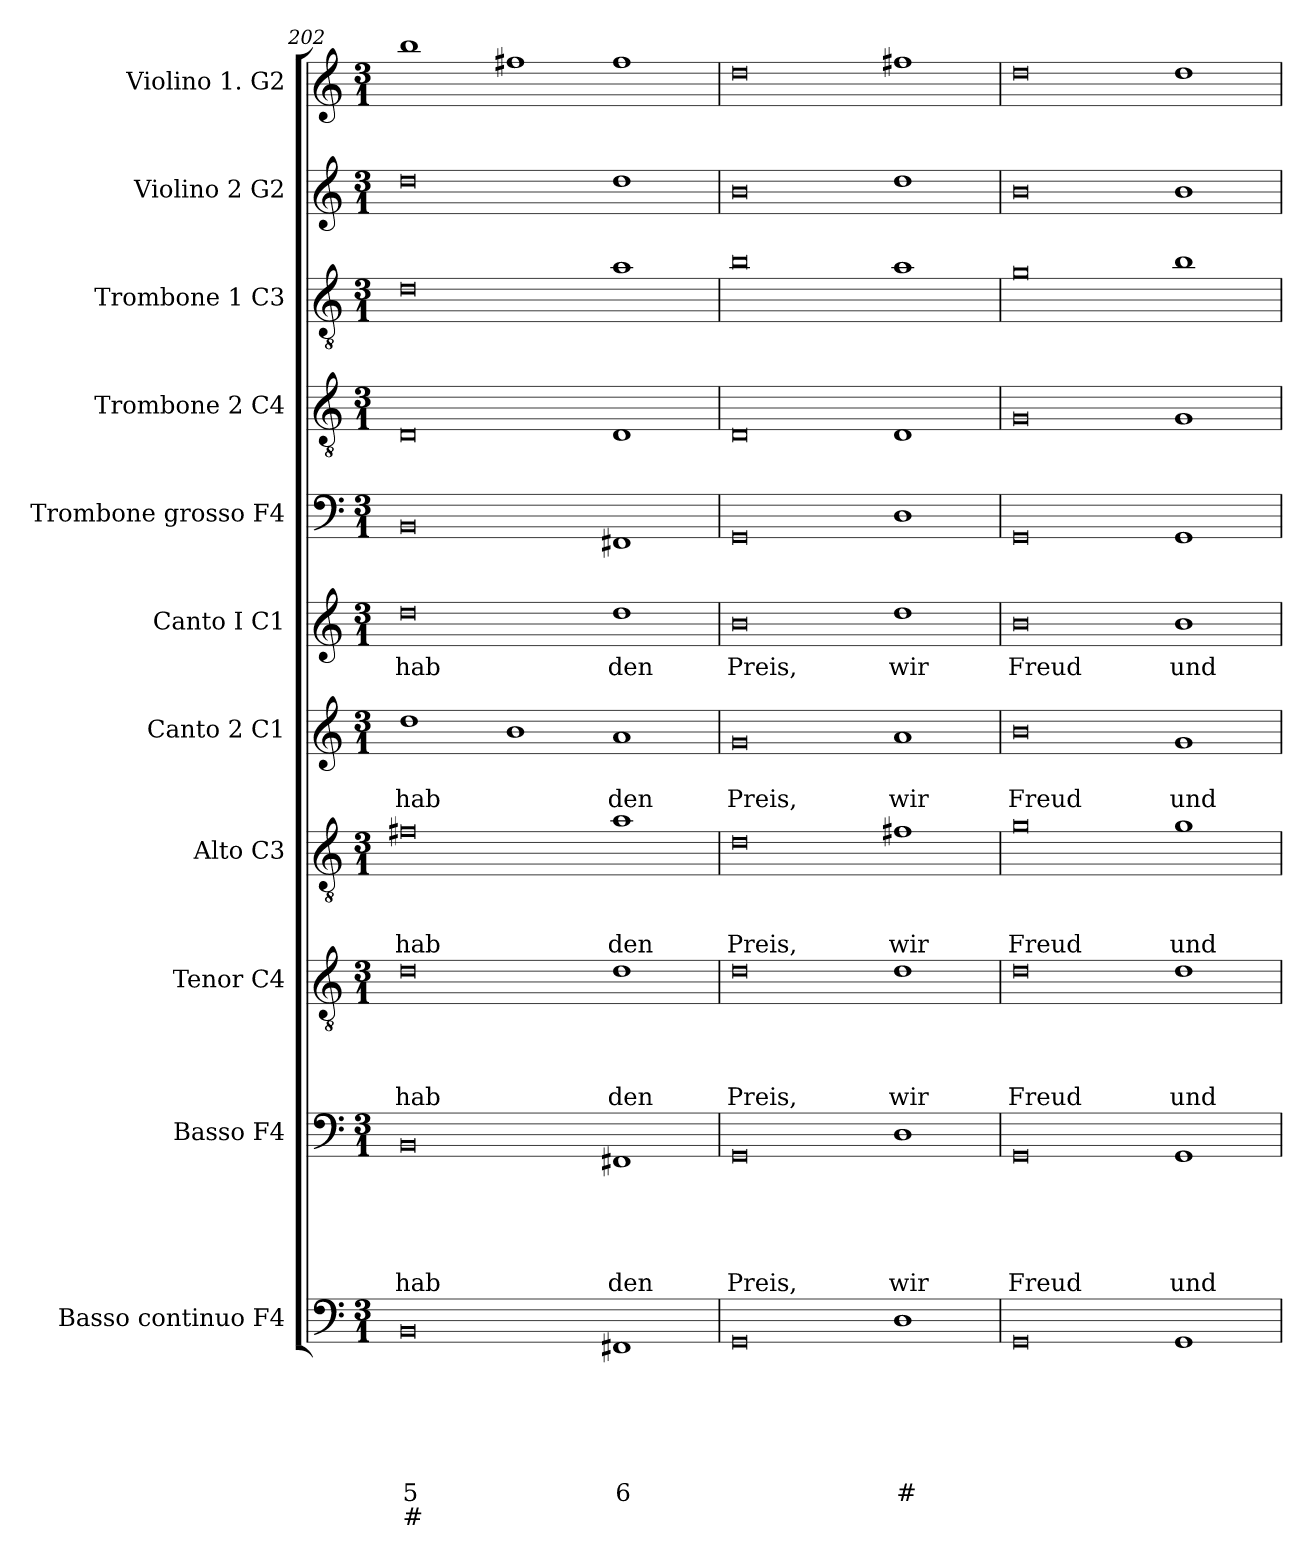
**kern	**text	**text	**text	**text	**text	**text	**text	**kern	**text	**text	**text	**text	**text	**kern	**text	**text	**text	**text	**kern	**text	**text	**text	**kern	**text	**text	**kern	**text	**kern	**kern	**kern	**kern	**kern
*part11	*part11	*part11	*part11	*part11	*part11	*part11	*part11	*part10	*part10	*part10	*part10	*part10	*part10	*part9	*part9	*part9	*part9	*part9	*part8	*part8	*part8	*part8	*part7	*part7	*part7	*part6	*part6	*part5	*part4	*part3	*part2	*part1
*staff11	*staff11	*staff11	*staff11	*staff11	*staff11	*staff11	*staff11	*staff10	*staff10	*staff10	*staff10	*staff10	*staff10	*staff9	*staff9	*staff9	*staff9	*staff9	*staff8	*staff8	*staff8	*staff8	*staff7	*staff7	*staff7	*staff6	*staff6	*staff5	*staff4	*staff3	*staff2	*staff1
*I"Basso continuo F4	*	*	*	*	*	*	*	*I"Basso F4	*	*	*	*	*	*I"Tenor C4	*	*	*	*	*I"Alto C3	*	*	*	*I"Canto 2 C1	*	*	*I"Canto I C1	*	*I"Trombone grosso F4	*I"Trombone 2 C4	*I"Trombone 1 C3	*I"Violino 2 G2	*I"Violino 1. G2
*	*	*	*	*	*	*	*	*I'B	*	*	*	*	*	*I'T	*	*	*	*	*I'A	*	*	*	*I'C2	*	*	*I'C1	*	*I'Trb 3	*I'Trb 2	*I'Trb 1	*I'Vln2	*I'Vln 1
*clefF4	*	*	*	*	*	*	*	*clefF4	*	*	*	*	*	*clefGv2	*	*	*	*	*clefGv2	*	*	*	*clefG2	*	*	*clefG2	*	*clefF4	*clefGv2	*clefGv2	*clefG2	*clefG2
*k[]	*	*	*	*	*	*	*	*k[]	*	*	*	*	*	*k[]	*	*	*	*	*k[]	*	*	*	*k[]	*	*	*k[]	*	*k[]	*k[]	*k[]	*k[]	*k[]
*C:	*	*	*	*	*	*	*	*C:	*	*	*	*	*	*C:	*	*	*	*	*C:	*	*	*	*C:	*	*	*C:	*	*C:	*C:	*C:	*C:	*C:
*M3/1	*	*	*	*	*	*	*	*M3/1	*	*	*	*	*	*M3/1	*	*	*	*	*M3/1	*	*	*	*M3/1	*	*	*M3/1	*	*M3/1	*M3/1	*M3/1	*M3/1	*M3/1
=202	=202	=202	=202	=202	=202	=202	=202	=202	=202	=202	=202	=202	=202	=202	=202	=202	=202	=202	=202	=202	=202	=202	=202	=202	=202	=202	=202	=202	=202	=202	=202	=202
!	!	!	!	!	!	!LO:LY:b	!LO:LY:b	!	!	!	!	!	!LO:LY:b	!	!	!	!	!LO:LY:b	!	!	!	!LO:LY:b	!	!	!LO:LY:b	!	!LO:LY:b	!	!	!	!	!
0BB	.	.	.	.	.	5	#	0BB	.	.	.	.	hab	0d	.	.	.	hab	0f#X	.	.	hab	1dd	.	hab	0dd	hab	0BB	0D	0d	0dd	1bb
.	.	.	.	.	.	.	.	.	.	.	.	.	.	.	.	.	.	.	.	.	.	.	1b	.	.	.	.	.	.	.	.	1ff#X
!	!	!	!	!	!	!LO:LY:b	!	!	!	!	!	!	!LO:LY:b	!	!	!	!	!LO:LY:b	!	!	!	!LO:LY:b	!	!	!LO:LY:b	!	!LO:LY:b	!	!	!	!	!
1FF#X	.	.	.	.	.	6	.	1FF#X	.	.	.	.	den	1d	.	.	.	den	1a	.	.	den	1a	.	den	1dd	den	1FF#X	1D	1a	1dd	1ff#
=203	=203	=203	=203	=203	=203	=203	=203	=203	=203	=203	=203	=203	=203	=203	=203	=203	=203	=203	=203	=203	=203	=203	=203	=203	=203	=203	=203	=203	=203	=203	=203	=203
!	!	!	!	!	!	!	!	!	!	!	!	!	!LO:LY:b	!	!	!	!	!LO:LY:b	!	!	!	!LO:LY:b	!	!	!LO:LY:b	!	!LO:LY:b	!	!	!	!	!
0GG	.	.	.	.	.	.	.	0GG	.	.	.	.	Preis,	0d	.	.	.	Preis,	0d	.	.	Preis,	0g	.	Preis,	0b	Preis,	0GG	0D	0b	0b	0dd
!	!	!	!	!	!	!LO:LY:b	!	!	!	!	!	!	!LO:LY:b	!	!	!	!	!LO:LY:b	!	!	!	!LO:LY:b	!	!	!LO:LY:b	!	!LO:LY:b	!	!	!	!	!
1D	.	.	.	.	.	#	.	1D	.	.	.	.	wir	1d	.	.	.	wir	1f#X	.	.	wir	1a	.	wir	1dd	wir	1D	1D	1a	1dd	1ff#X
=204	=204	=204	=204	=204	=204	=204	=204	=204	=204	=204	=204	=204	=204	=204	=204	=204	=204	=204	=204	=204	=204	=204	=204	=204	=204	=204	=204	=204	=204	=204	=204	=204
!	!	!	!	!	!	!	!	!	!	!	!	!	!LO:LY:b	!	!	!	!	!LO:LY:b	!	!	!	!LO:LY:b	!	!	!LO:LY:b	!	!LO:LY:b	!	!	!	!	!
0GG	.	.	.	.	.	.	.	0GG	.	.	.	.	Freud	0d	.	.	.	Freud	0g	.	.	Freud	0b	.	Freud	0b	Freud	0GG	0G	0g	0b	0dd
!	!	!	!	!	!	!	!	!	!	!	!	!	!LO:LY:b	!	!	!	!	!LO:LY:b	!	!	!	!LO:LY:b	!	!	!LO:LY:b	!	!LO:LY:b	!	!	!	!	!
1GG	.	.	.	.	.	.	.	1GG	.	.	.	.	und	1d	.	.	.	und	1g	.	.	und	1g	.	und	1b	und	1GG	1G	1b	1b	1dd
=	=	=	=	=	=	=	=	=	=	=	=	=	=	=	=	=	=	=	=	=	=	=	=	=	=	=	=	=	=	=	=	=
*-	*-	*-	*-	*-	*-	*-	*-	*-	*-	*-	*-	*-	*-	*-	*-	*-	*-	*-	*-	*-	*-	*-	*-	*-	*-	*-	*-	*-	*-	*-	*-	*-
